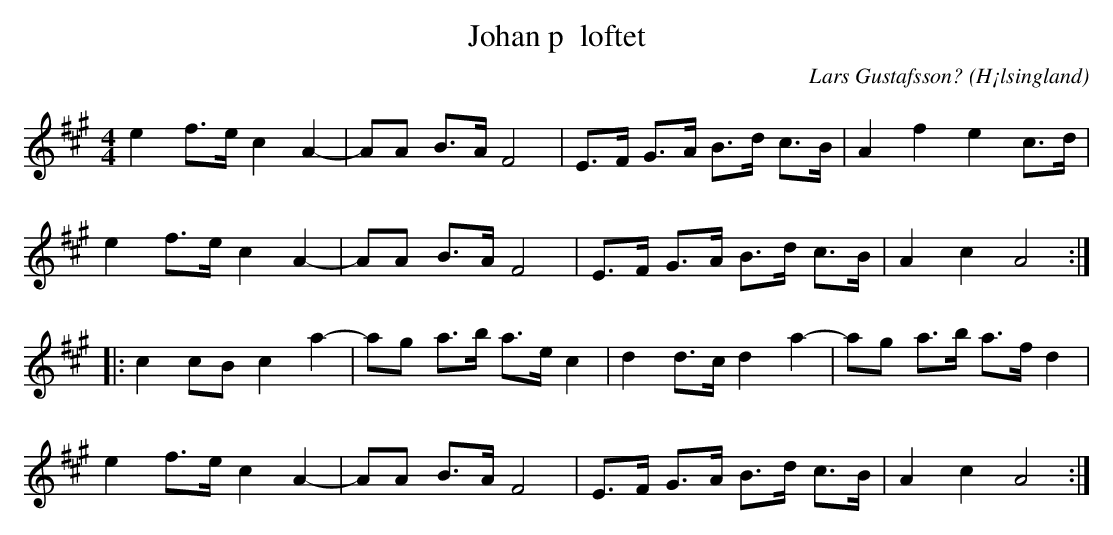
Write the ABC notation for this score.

X:1
T:Johan p  loftet
C:Lars Gustafsson?
O:H¡lsingland
M:4/4
L:1/8
K:A
e2 f>e c2 A2-|AA B>A F4|E>F G>A B>d c>B|A2 f2 e2 c>d|
e2 f>e c2 A2-|AA B>A F4|E>F G>A B>d c>B|A2 c2 A4:|
|:c2 cB c2 a2-|ag a>b a>e c2|d2 d>c d2 a2-|ag a>b a>f d2|
e2 f>e c2 A2-|AA B>A F4|E>F G>A B>d c>B|A2 c2 A4:|
